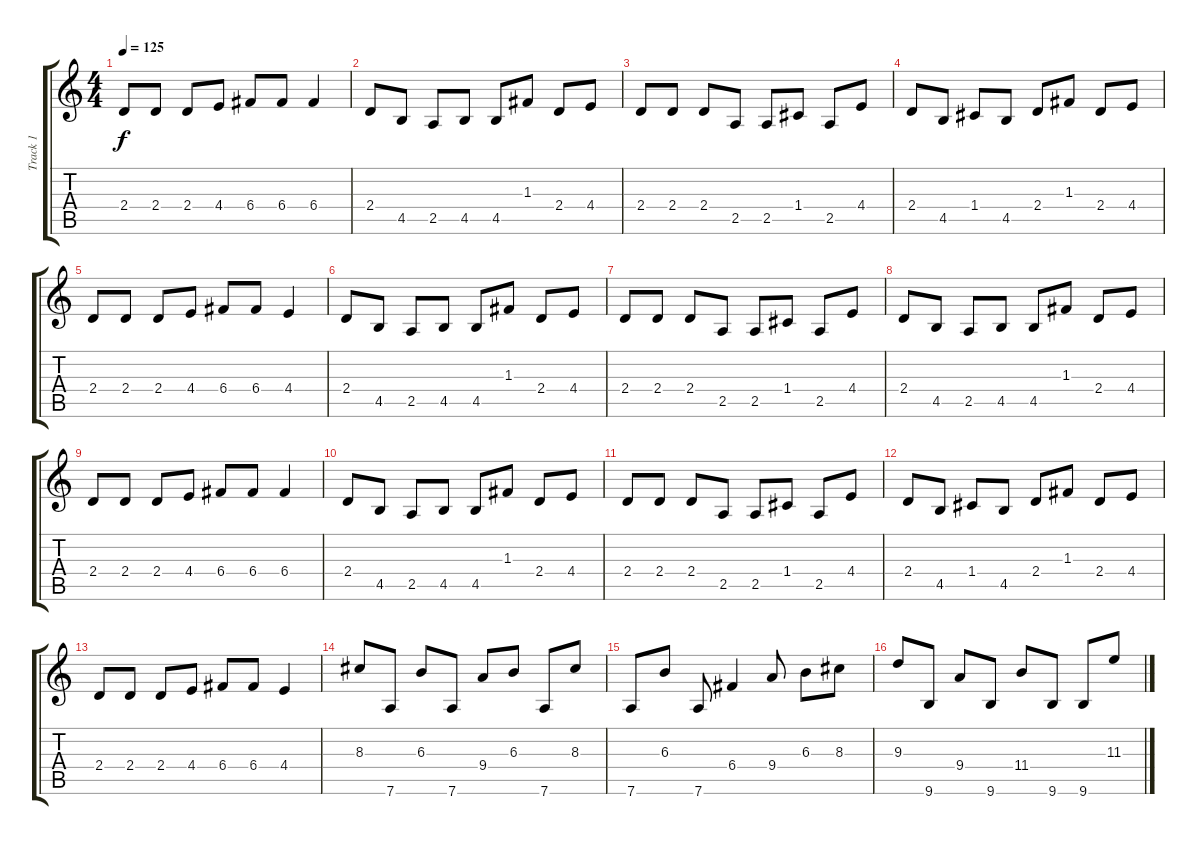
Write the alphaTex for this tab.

\track ("Track 1" "Track 1") {instrument distortionguitar}
\staff {score tabs}
\tuning (D4 A3 F3 C3 G2 D2) {hide}
\ts (4 4)
\tempo 125
\clef g2
\ks c
2.4.8{dy f} 2.4.8 2.4.8 4.4.8 6.4.8 6.4.8 6.4.4 |
2.4.8 4.5.8 2.5.8 4.5.8 4.5.8 1.3.8 2.4.8 4.4.8 |
2.4.8 2.4.8 2.4.8 2.5.8 2.5.8 1.4.8 2.5.8 4.4.8 |
2.4.8 4.5.8 1.4.8 4.5.8 2.4.8 1.3.8 2.4.8 4.4.8 |
2.4.8 2.4.8 2.4.8 4.4.8 6.4.8 6.4.8 4.4.4 |
2.4.8 4.5.8 2.5.8 4.5.8 4.5.8 1.3.8 2.4.8 4.4.8 |
2.4.8 2.4.8 2.4.8 2.5.8 2.5.8 1.4.8 2.5.8 4.4.8 |
2.4.8 4.5.8 2.5.8 4.5.8 4.5.8 1.3.8 2.4.8 4.4.8 |
2.4.8 2.4.8 2.4.8 4.4.8 6.4.8 6.4.8 6.4.4 |
2.4.8 4.5.8 2.5.8 4.5.8 4.5.8 1.3.8 2.4.8 4.4.8 |
2.4.8 2.4.8 2.4.8 2.5.8 2.5.8 1.4.8 2.5.8 4.4.8 |
2.4.8 4.5.8 1.4.8 4.5.8 2.4.8 1.3.8 2.4.8 4.4.8 |
2.4.8 2.4.8 2.4.8 4.4.8 6.4.8 6.4.8 4.4.4 |
8.3.8 7.6.8 6.3.8 7.6.8 9.4.8 6.3.8 7.6.8 8.3.8 |
7.6.8 6.3.8 7.6.8 6.4.4 9.4.8 6.3.8 8.3.8 |
9.3.8 9.6.8 9.4.8 9.6.8 11.4.8 9.6.8 9.6.8 11.3.8
